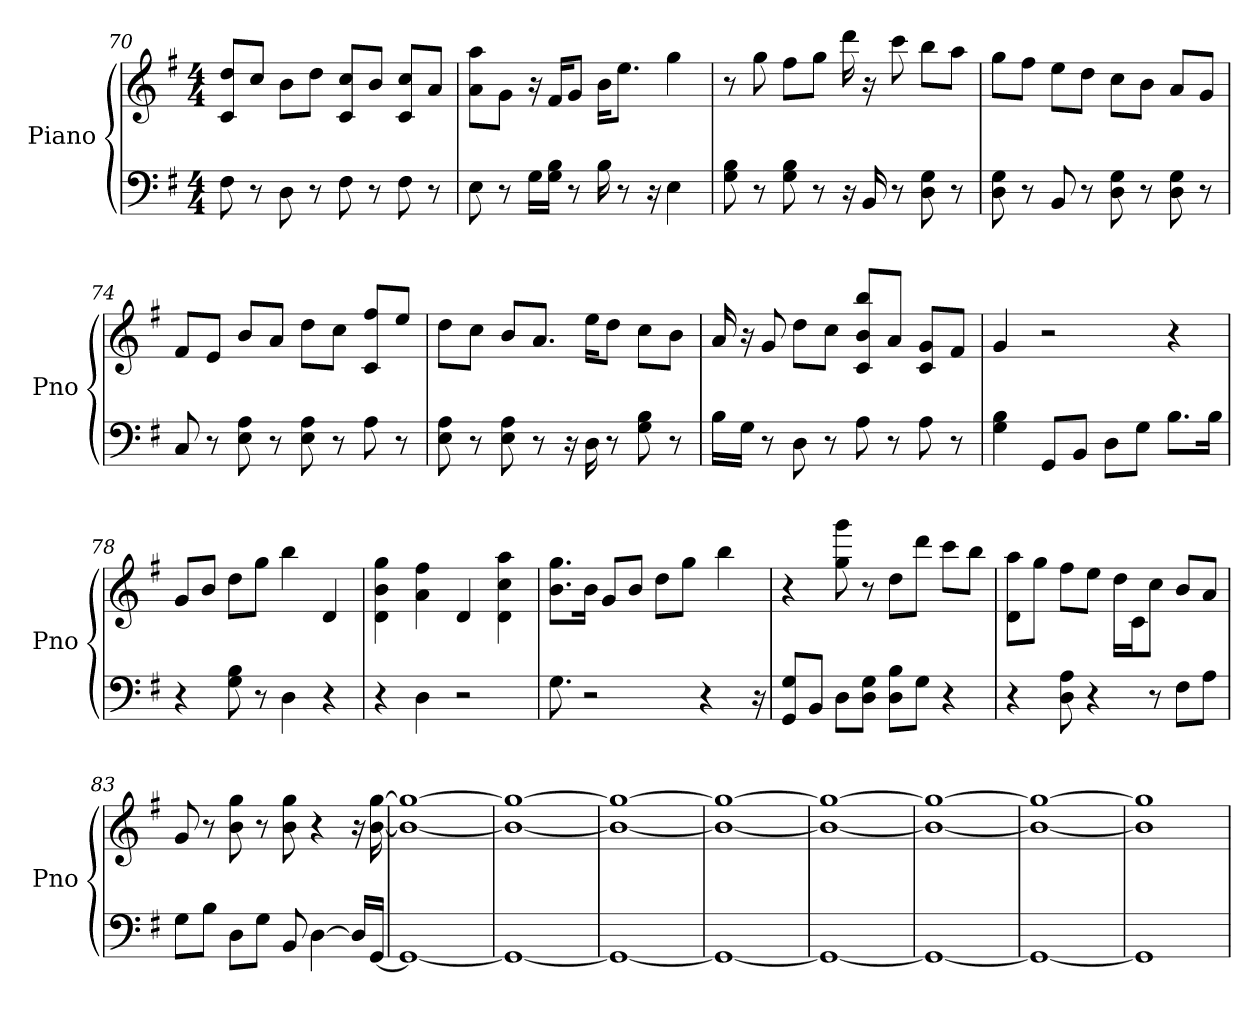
**kern	**kern
*part1	*part1
*staff2	*staff1
*I"Piano	*
*I'Pno	*
*clefF4	*clefG2
*k[f#]	*k[f#]
*G:	*G:
*M4/4	*M4/4
=70	=70
8F#	8c/ 8dd/L
8r	8cc/J
8D	8b\L
8r	8dd\J
8F#	8c/ 8cc/L
8r	8b/J
8F#	8c/ 8cc/L
8r	8a/J
=71	=71
8E	8aa\ 8a\L
8r	8g\J
16G\LL	16r
16B\ 16G\JJ	16f#/KL
8r	8g/J
16B	16b\KL
8r	8.ee\J
16r	.
4E	4gg
=72	=72
8B 8G	8r
8r	8gg
8G 8B	8ff#\L
8r	8gg\J
16r	16ddd
16BB	16r
8r	8ccc
8D 8G	8bb\L
8r	8aa\J
=73	=73
8D 8G	8gg\L
8r	8ff#\J
8BB	8ee\L
8r	8dd\J
8D 8G	8cc\L
8r	8b\J
8D 8G	8a/L
8r	8g/J
=74	=74
8C	8f#/L
8r	8e/J
8A 8E	8b/L
8r	8a/J
8A 8E	8dd\L
8r	8cc\J
8A	8c/ 8ff#/L
8r	8ee/J
=75	=75
8E 8A	8dd\L
8r	8cc\J
8E 8A	8b/L
8r	8.a/J
16r	.
16D	16ee\KL
8r	8dd\J
8B 8G	8cc\L
8r	8b\J
=76	=76
16B\LL	16a
16G\JJ	16r
8r	8g
8D	8dd\L
8r	8cc\J
8A	8b/ 8bb/ 8c/L
8r	8a/J
8A	8g/ 8c/L
8r	8f#/J
=77	=77
4G 4B	4g
8GG/L	2r
8BB/J	.
8D\L	.
8G\J	.
8.B\L	4r
16B\Jk	.
=78	=78
4r	8g/L
.	8b/J
8G 8B	8dd\L
8r	8gg\J
4D	4bb
4r	4d
=79	=79
4r	4d 4b 4gg
4D	4ff# 4a
2r	4d
.	4cc 4aa 4d
=80	=80
8.G	8.b\ 8.gg\L
2r	16b\Jk
.	8g/L
.	8b/J
.	8dd\L
.	8gg\J
4r	.
.	4bb
16r	.
=81	=81
8GG/ 8G/L	4r
8BB/J	.
8D\L	8gg 8ggg
8G\ 8D\J	8r
8D\ 8B\L	8dd\L
8G\J	8ddd\J
4r	8ccc\L
.	8bb\J
=82	=82
4r	8aa\ 8d\L
.	8gg\J
8D 8A	8ff#\L
4r	8ee\J
.	16dd\LL
.	16c\J
8r	8cc\J
8F#\L	8b/L
8A\J	8a/J
=83	=83
8G\L	8g
8B\J	8r
8D\L	8gg 8b
8G\J	8r
8BB	8b 8gg
[4D	4r
16D/LL]	16r
[16GG/JJ	[16b [16gg
=84	=84
1GG_	1b_ 1gg_
=85	=85
1GG_	1b_ 1gg_
=86	=86
1GG_	1b_ 1gg_
=87	=87
1GG_	1b_ 1gg_
=88	=88
1GG_	1b_ 1gg_
=89	=89
1GG_	1b_ 1gg_
=90	=90
1GG_	1b_ 1gg_
=91	=91
1GG]	1b] 1gg]
=	=
*-	*-
